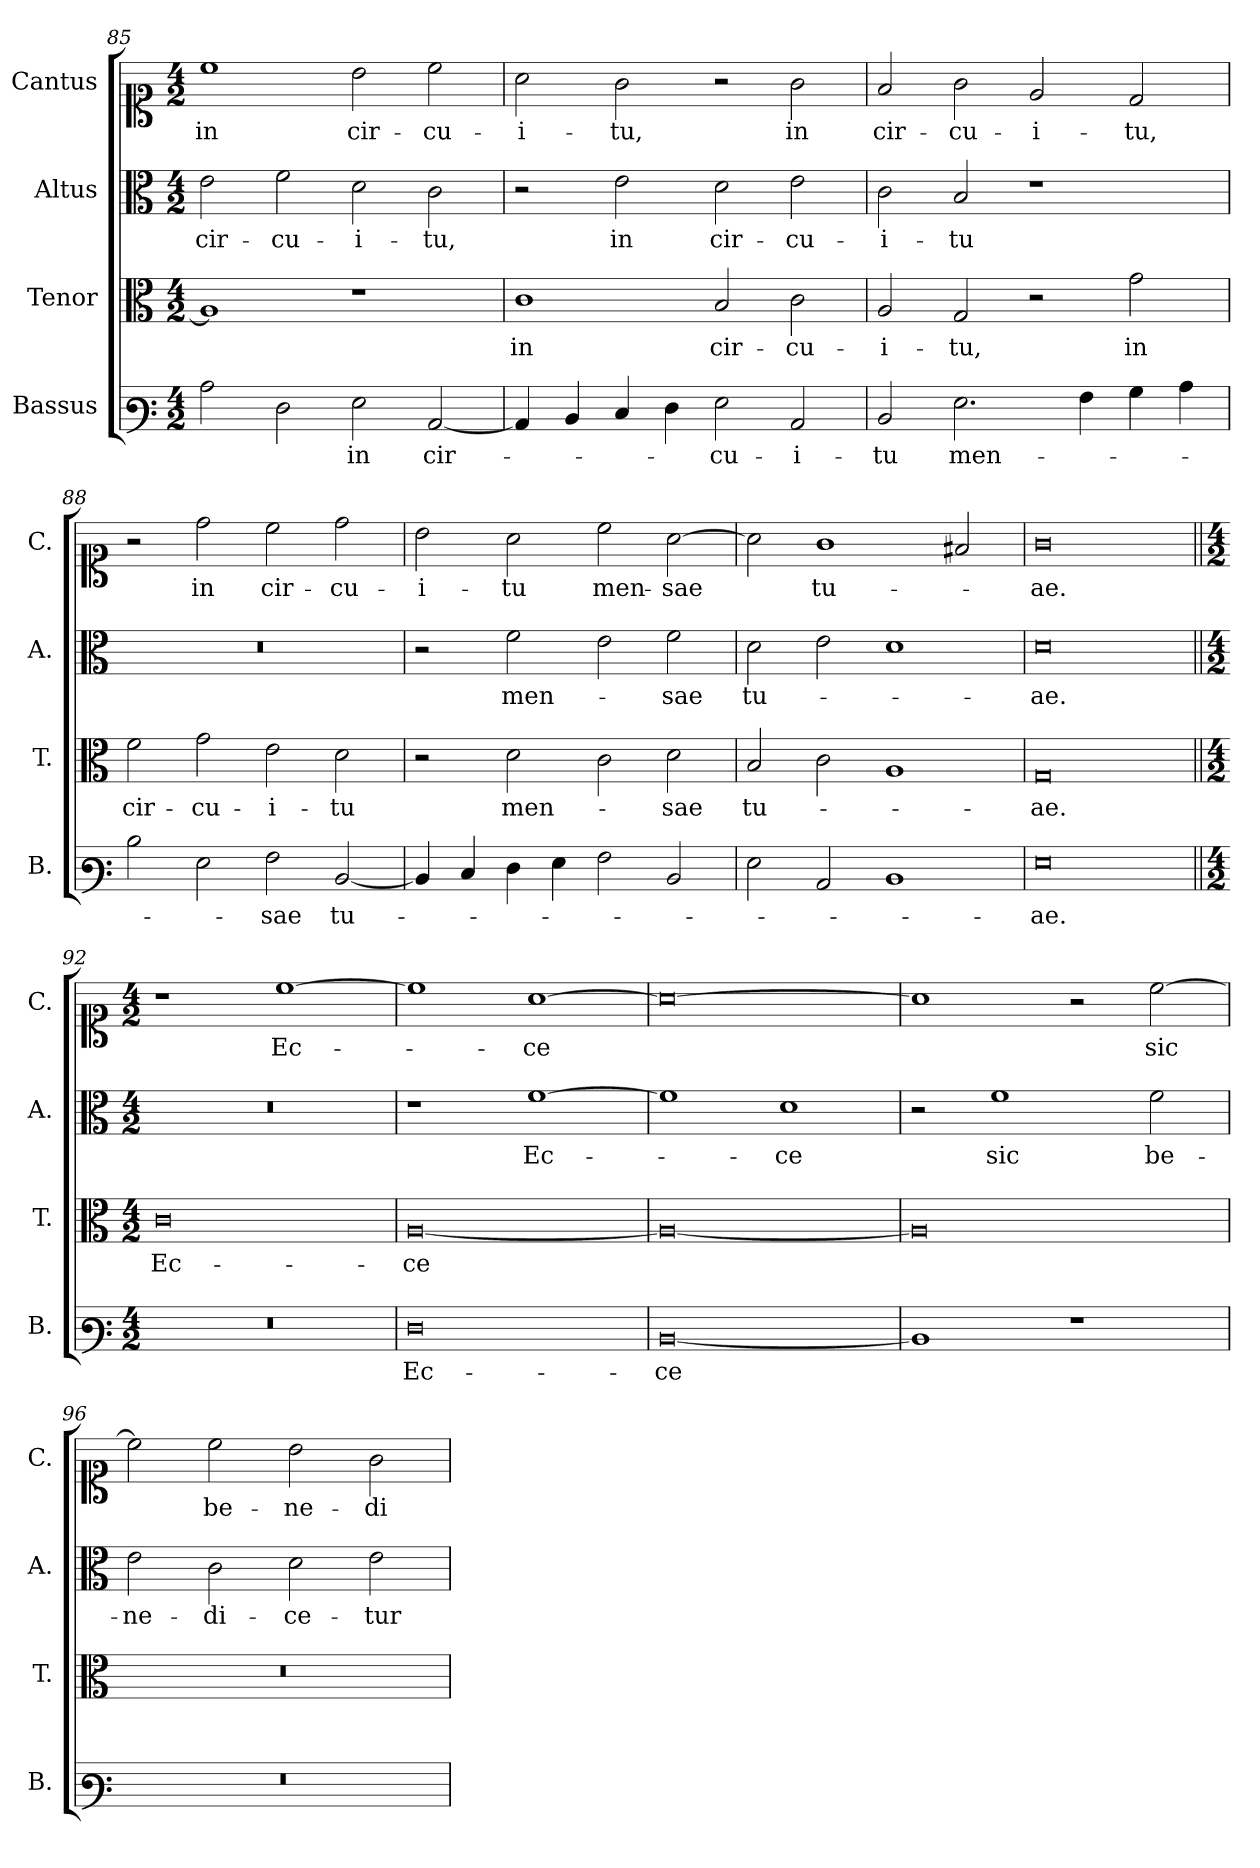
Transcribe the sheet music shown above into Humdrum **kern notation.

**kern	**text	**kern	**text	**kern	**text	**kern	**text
*part4	*part4	*part3	*part3	*part2	*part2	*part1	*part1
*staff4	*staff4	*staff3	*staff3	*staff2	*staff2	*staff1	*staff1
*I"Bassus	*	*I"Tenor	*	*I"Altus	*	*I"Cantus	*
*I'B.	*	*I'T.	*	*I'A.	*	*I'C.	*
*clefF3	*	*clefC3	*	*clefC3	*	*clefC1	*
*k[]	*	*k[]	*	*k[]	*	*k[]	*
*M4/2	*	*M4/2	*	*M4/2	*	*M4/2	*
=85	=85	=85	=85	=85	=85	=85	=85
2c\	.	1A]	.	2e\	cir-	1cc	in
2F\	.	.	.	2f\	-cu-	.	.
2G\	in	1r	.	2d\	-i-	2b\	cir-
[2C/	cir-	.	.	2c\	-tu,	2cc\	-cu-
=86	=86	=86	=86	=86	=86	=86	=86
4C/]	.	1c	in	2r	.	2a\	-i-
4D/	.	.	.	.	.	.	.
4E/	.	.	.	2e\	in	2g\	-tu,
4F\	.	.	.	.	.	.	.
2G\	-cu-	2B/	cir-	2d\	cir-	2r	.
2C/	-i-	2c\	-cu-	2e\	-cu-	2g\	in
=87	=87	=87	=87	=87	=87	=87	=87
2D/	-tu	2A/	-i-	2c\	-i-	2f/	cir-
2.G\	men-	2G/	-tu,	2B/	-tu	2g\	-cu-
.	.	2r	.	1r	.	2e/	-i-
4A\	.	.	.	.	.	.	.
4B\	.	2g\	in	.	.	2d/	-tu,
4c\	.	.	.	.	.	.	.
=88	=88	=88	=88	=88	=88	=88	=88
!	!	!	!	!LO:N:vis=1	!	!	!
2d\	.	2f\	cir-	0r	.	2r	.
2G\	.	2g\	-cu-	.	.	2dd\	in
2A\	-sae	2e\	-i-	.	.	2cc\	cir-
[2D/	tu-	2d\	-tu	.	.	2dd\	-cu-
!!LO:PB:g=z
=89	=89	=89	=89	=89	=89	=89	=89
4D/]	.	2r	.	2r	.	2b\	-i-
4E/	.	.	.	.	.	.	.
4F\	.	2d\	men-	2f\	men-	2a\	-tu
4G\	.	.	.	.	.	.	.
2A\	.	2c\	.	2e\	.	2cc\	men-
2D/	.	2d\	sae	2f\	sae	[2a\	-sae
=90	=90	=90	=90	=90	=90	=90	=90
2G\	.	2B/	tu-	2d\	tu-	2a\]	.
2C/	.	2c\	.	2e\	.	1g	tu-
1D	.	1A	.	1d	.	.	.
.	.	.	.	.	.	2f#X/	.
=91	=91	=91	=91	=91	=91	=91	=91
0G	-ae.	0G	-ae.	0d	-ae.	0g	-ae.
=92||	=92||	=92||	=92||	=92||	=92||	=92||	=92||
*M4/2	*	*M4/2	*	*M4/2	*	*M4/2	*
!LO:N:vis=1	!	!	!	!LO:N:vis=1	!	!	!
0r	.	0c	Ec-	0r	.	1r	.
.	.	.	.	.	.	[1cc	Ec-
=93	=93	=93	=93	=93	=93	=93	=93
0F	Ec-	[0A	-ce	1r	.	1cc]	.
.	.	.	.	[1f	Ec-	[1a	-ce
=94	=94	=94	=94	=94	=94	=94	=94
[0D	-ce	0A_	.	1f]	.	0a_	.
.	.	.	.	1d	-ce	.	.
=95	=95	=95	=95	=95	=95	=95	=95
1D]	.	0A]	.	2r	.	1a]	.
.	.	.	.	1f	sic	.	.
1r	.	.	.	.	.	2r	.
.	.	.	.	2f\	be-	[2cc\	sic
!!LO:LB:g=z
=96	=96	=96	=96	=96	=96	=96	=96
!LO:N:vis=1	!	!LO:N:vis=1	!	!	!	!	!
0r	.	0r	.	2e\	-ne-	2cc\]	.
.	.	.	.	2c\	-di-	2cc\	be-
.	.	.	.	2d\	-ce-	2b\	-ne-
.	.	.	.	2e\	-tur	2g\	-di-
=	=	=	=	=	=	=	=
*-	*-	*-	*-	*-	*-	*-	*-
